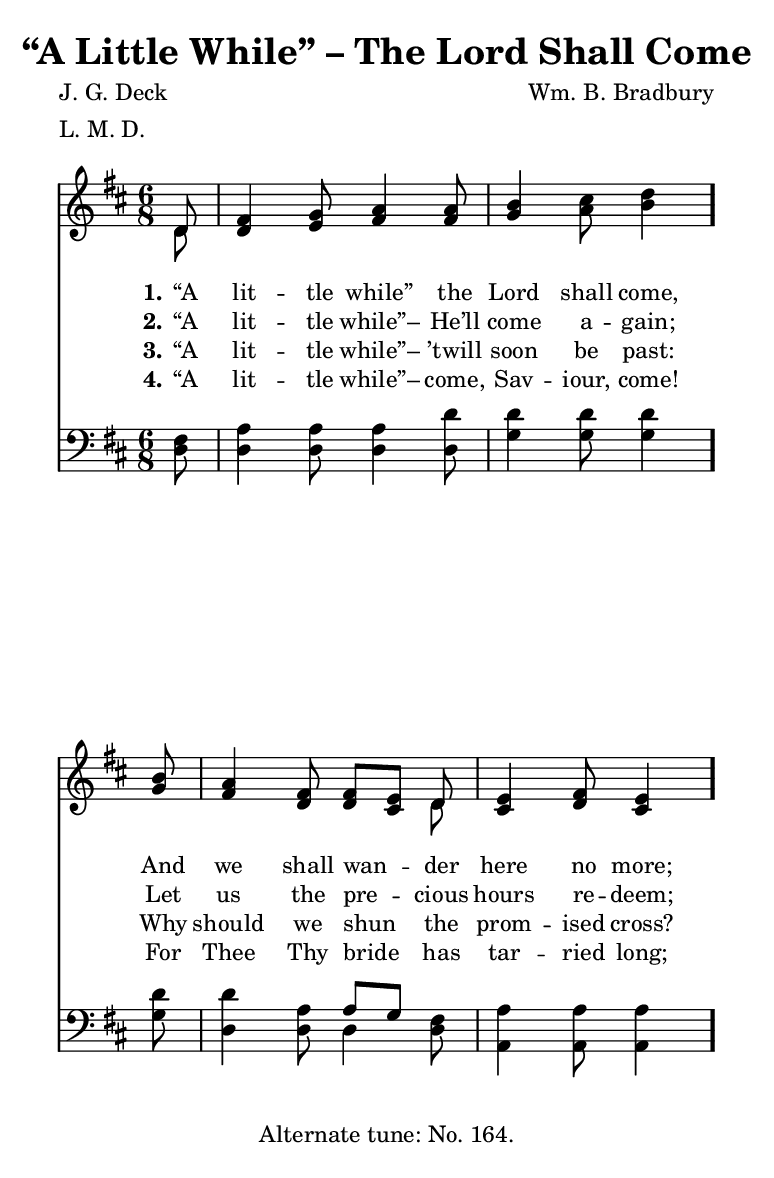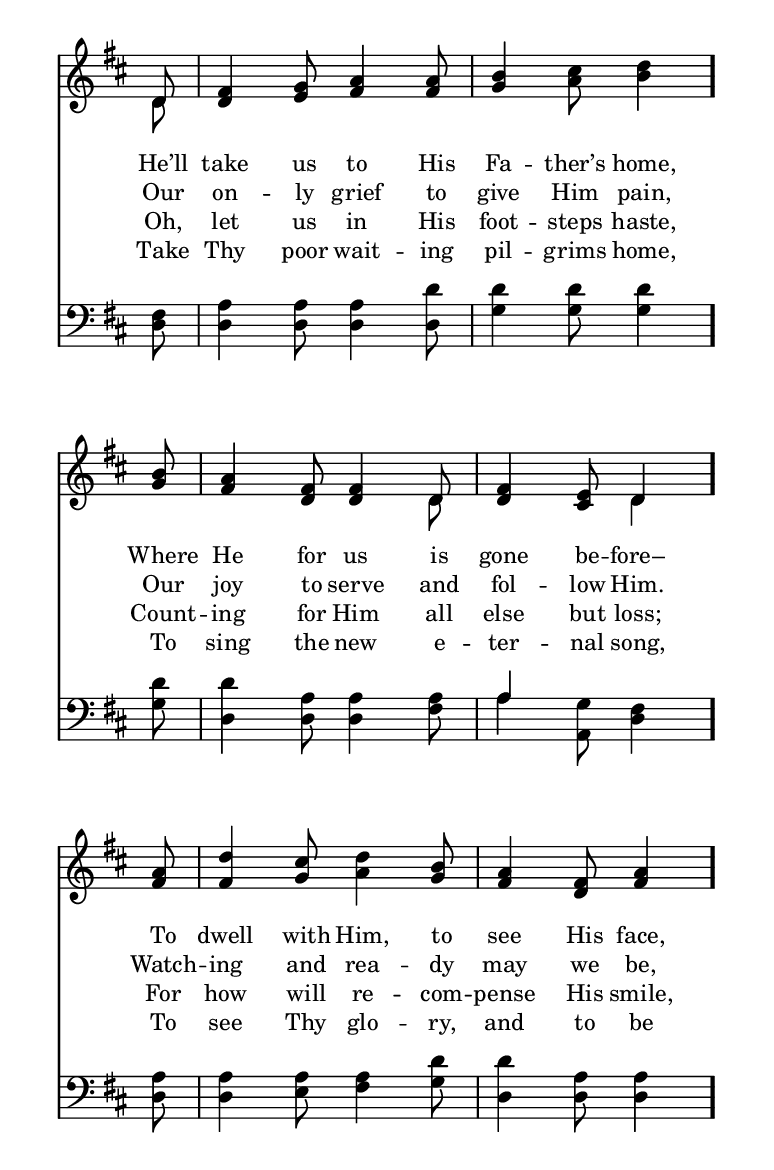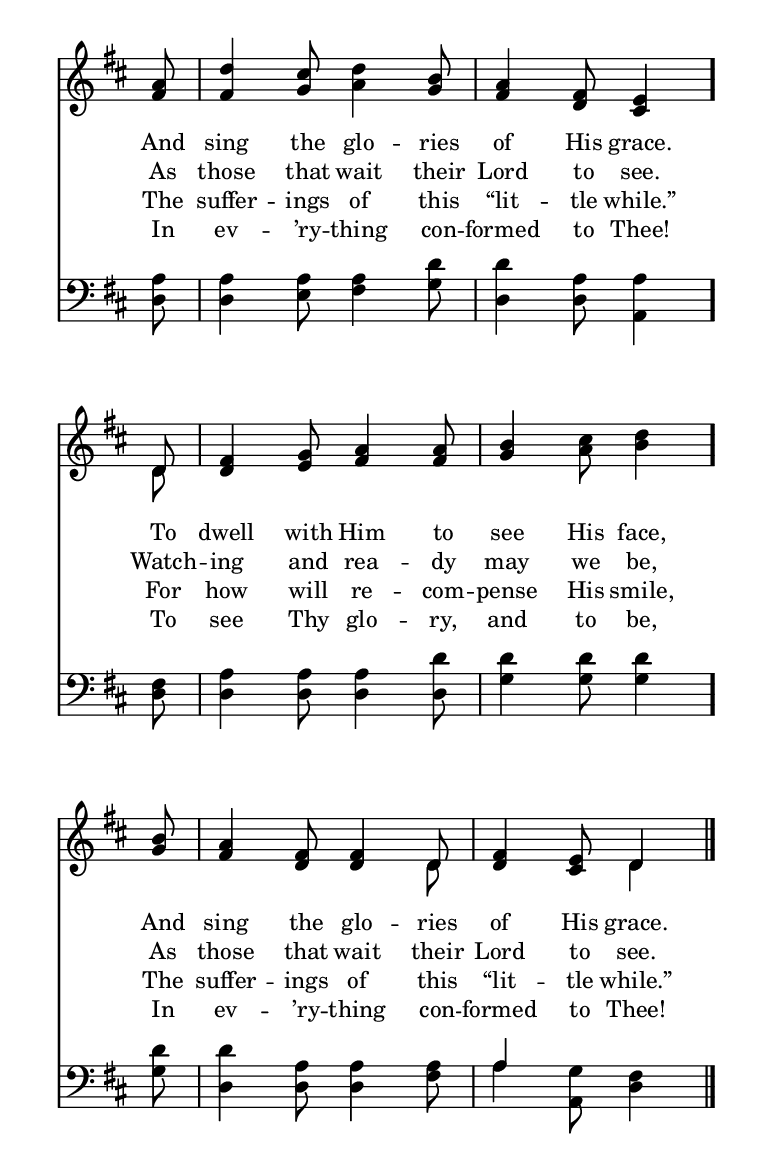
\include "common/global.ily"
\paper {
  \include "common/paper.ily"
  ragged-last-bottom = ##t
  page-count = #(cond (is-eogsized 2) (#t #f))
  system-count = #(cond (is-eogsized 5) (#t #f))
  oddFooterMarkup = \markup { \fill-line { \on-the-fly \first-page "Alternate tune: No. 164." } }
}

\header{
  hymnnumber = "144"
  title = "“A Little While” – The Lord Shall Come"
  tunename = "Sweet Hour of Prayer"
  meter = "L. M. D."
  poet = "J. G. Deck"
  composer = "Wm. B. Bradbury"
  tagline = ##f
}

% for fermata in MIDI
ta = { \tempo 4=60 }
tb = { \tempo 4=30 }

patternAA = { c8 c4 }
patternAB = { c8 | c4 c8 c8[ c8] c8 | c4 c8 c4 }

global = {
  \include "common/overrides.ily"
  \override Staff.TimeSignature.style = #'numbered
  \time 6/8
  \override Score.MetronomeMark.transparent = ##t % hide all fermata changes too
  \ta
  \key d \major
  \partial 8
  \autoBeamOff
}

notesSoprano = {
\global
\relative c' {

  \changePitch \patternAA { d | fis g a a | b cis d }
  \changePitch \patternAB { b | a fis fis e d | e fis e }
  \changePitch \patternAA { d | fis g a a | b cis d } % same as line 1
  \changePitch \patternAA { b | a fis fis d | fis e d }

  \changePitch \patternAA { a' | d cis d b | a fis a }
  \changePitch \patternAA { a  | d cis d b | a fis e }
  \changePitch \patternAA { d | fis g a a | b cis d } % same as lines 1,3
  \changePitch \patternAA { b | a fis fis d | fis e d } % same as line 4

  \bar "|."

}
}

notesAlto = {
\global
\relative e' {

  \changePitch \patternAA { d | d e fis fis | g a b }
  \changePitch \patternAB { g | fis d d cis d | cis d cis }
  \changePitch \patternAA { d | d e fis fis | g a b }
  \changePitch \patternAA { g | fis d d d | d cis d }

  \changePitch \patternAA { fis | fis g a g | fis d fis }
  \changePitch \patternAA { fis | fis g a g | fis d cis }
  \changePitch \patternAA { d | d e fis fis | g a b }
  \changePitch \patternAA { g | fis d d d | d cis d }

}
}

notesTenor = {
\global
\relative a {

  \changePitch \patternAA { fis | a a a d | d d d }
  \changePitch \patternAB { d | d a a g fis | a a a }
  \changePitch \patternAA { fis | a a a d | d d d }
  \changePitch \patternAA { d | d a a a | a g fis }

  \changePitch \patternAA { a | a a a d | d a a }
  \changePitch \patternAA { a | a a a d | d a a }
  \changePitch \patternAA { fis | a a a d | d d d }
  \changePitch \patternAA { d | d a a a | a g fis }

}
}

notesBass = {
\global
\relative f {

  \changePitch \patternAA { d | d d d d | g g g }
  \changePitch \patternAA { g | d d d d | a a a }
  \changePitch \patternAA { d | d d d d | g g g }
  \changePitch \patternAA { g | d d d fis | a a, d }

  \changePitch \patternAA { d | d e fis g | d d d }
  \changePitch \patternAA { d | d e fis g | d d a }
  \changePitch \patternAA { d | d d d d | g g g }
  \changePitch \patternAA { g | d d d fis | a a, d }

}
}

wordsA = \lyricmode {
\set stanza = "1."

“A lit -- tle while” the Lord shall come, \bar "."
And we shall wan -- der here no more; \bar "."
He’ll take us to His Fa -- ther’s home, \bar "."
Where He for us is gone be -- fore– \bar "."
To dwell with Him, to see His face, \bar "."
And sing the glo -- ries of His grace. \bar "."
%{HIDE>%} To dwell with Him to see His face, \bar "." %{<HIDE%}
%{HIDE>%} And sing the glo -- ries of His grace. \bar "." %{<HIDE%}

}

wordsB = \lyricmode {
\set stanza = "2."

“A lit -- tle while”– He’ll come a -- gain;
Let us the pre -- cious hours re -- deem;
Our on -- ly grief to give Him pain,
Our joy to serve and fol -- low Him.
Watch -- ing and rea -- dy may we be,
As those that wait their Lord to see.
%{HIDE>%} Watch -- ing and rea -- dy may we be, %{<HIDE%}
%{HIDE>%} As those that wait their Lord to see. %{<HIDE%}

}

wordsC = \lyricmode {
\set stanza = "3."

“A lit -- tle while”– ’twill soon be past:
Why should we shun the prom -- ised cross?
Oh, let us in His foot -- steps haste,
Count -- ing for Him all else but loss;
For how will re -- com -- pense His smile,
The suffer -- ings of this “lit -- tle while.”
%{HIDE>%} For how will re -- com -- pense His smile, %{<HIDE%}
%{HIDE>%} The suffer -- ings of this “lit -- tle while.” %{<HIDE%}

}

wordsD = \lyricmode {
\set stanza = "4."

“A lit -- tle while”– come, Sav -- iour, come!
For Thee Thy bride has tar -- ried long;
Take Thy poor wait -- ing pil -- grims home,
To sing the new e -- ter -- nal song,
To see Thy glo -- ry, and to be
In ev -- ’ry -- thing con -- formed to Thee!
%{HIDE>%} To see Thy glo -- ry, and to be, %{<HIDE%}
%{HIDE>%} In ev -- ’ry -- thing con -- formed to Thee! %{<HIDE%}

}

\score {
  \context ChoirStaff <<
    \context Staff = upper <<
      \set Staff.autoBeaming = ##f
      \set ChoirStaff.systemStartDelimiter = #'SystemStartBar
      \set ChoirStaff.printPartCombineTexts = ##f
      \partcombine #'(2 . 9) \notesSoprano \notesAlto
      \context NullVoice = sopranos { \voiceOne << \notesSoprano >> }
      \context NullVoice = altos { \voiceTwo << \notesAlto >> }
      \context Lyrics = one   \lyricsto sopranos \wordsA
      \context Lyrics = two   \lyricsto sopranos \wordsB
      \context Lyrics = three \lyricsto sopranos \wordsC
      \context Lyrics = four  \lyricsto sopranos \wordsD
    >>
    \context Staff = men <<
      \set Staff.autoBeaming = ##f
      \clef bass
      \set ChoirStaff.printPartCombineTexts = ##f
      \partcombine #'(2 . 9) \notesTenor \notesBass
      \context NullVoice = tenors { \voiceOne << \notesTenor >> }
      \context NullVoice = basses { \voiceTwo << \notesBass >> }
    >>
  >>
  \layout {
    \include "common/layout.ily"
  }
  \midi{
    \include "common/midi.ily"
  }
}

\version "2.19.49"  % necessary for upgrading to future LilyPond versions.

% vi:set et ts=2 sw=2 ai nocindent syntax=lilypond:
